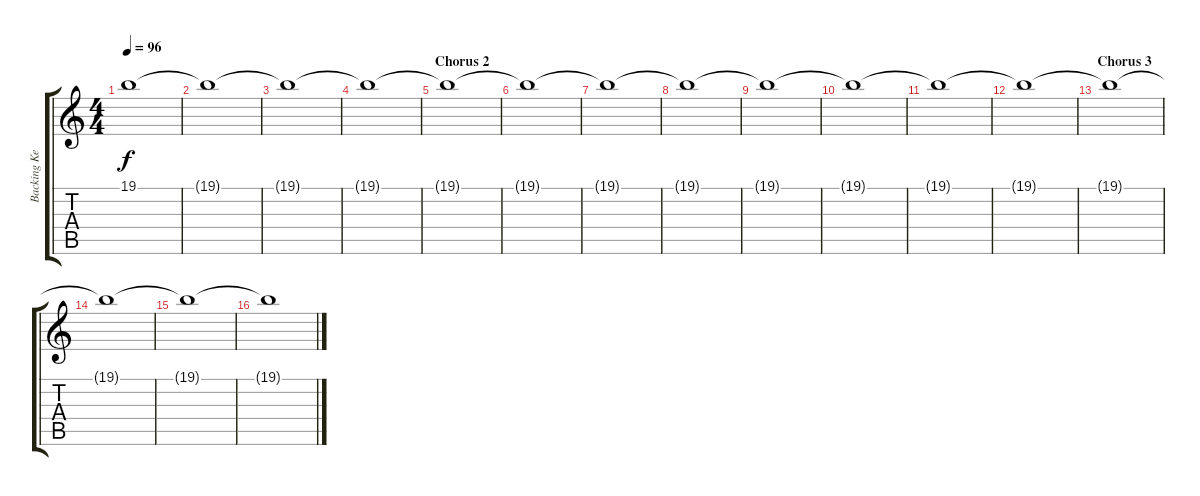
\track ("Backing Keyboards" "Backing Ke") {instrument stringensemble1}
\staff {score tabs}
\tuning (E4 B3 G3 D3 A2 E2) {hide}
\ts (4 4)
\tempo 96
\clef g2
\ks c
19.1{t}.1{dy f} |
19.1{t}.1 |
19.1{t}.1 |
19.1{t}.1 |
\section ("" "Chorus 2")
19.1{t}.1 |
19.1{t}.1 |
19.1{t}.1 |
19.1{t}.1 |
19.1{t}.1 |
19.1{t}.1 |
19.1{t}.1 |
19.1{t}.1 |
\section ("" "Chorus 3")
19.1{t}.1 |
19.1{t}.1 |
19.1{t}.1 |
19.1{t}.1
